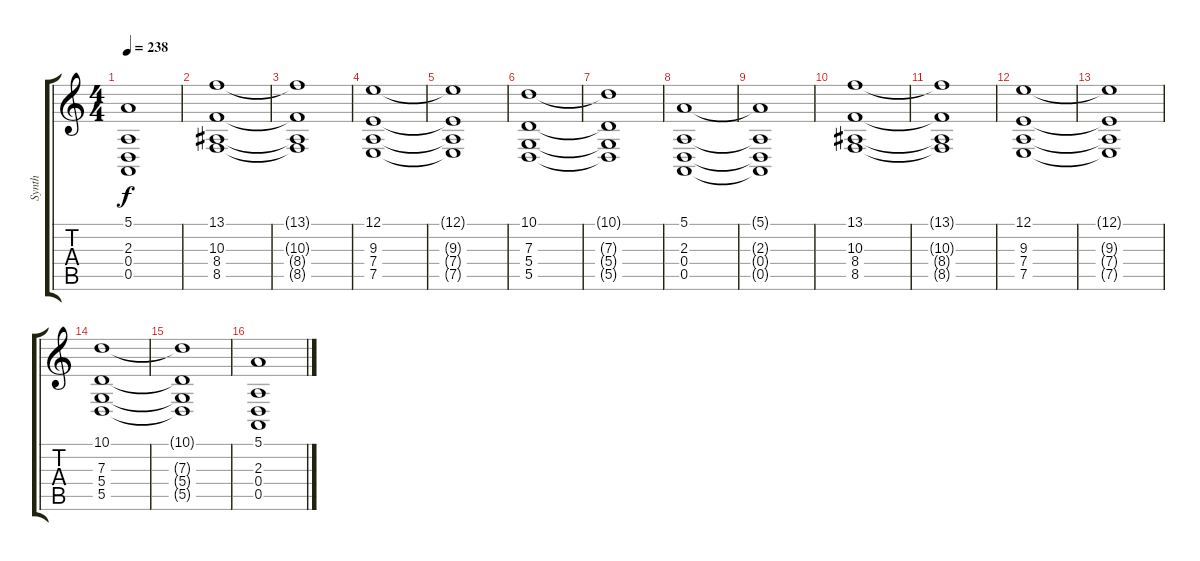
\track ("Synth" "Synth") {instrument stringensemble1}
\staff {score tabs}
\tuning (E4 B3 G3 D3 A2 E2) {hide}
\ts (4 4)
\tempo 238
\clef g2
\ks c
(5.1{t} 2.3{t} 0.4{t} 0.5{t}).1{dy f} |
(13.1 10.3 8.4 8.5).1 |
(13.1{t} 10.3{t} 8.4{t} 8.5{t}).1 |
(12.1 9.3 7.4 7.5).1 |
(12.1{t} 9.3{t} 7.4{t} 7.5{t}).1 |
(10.1 7.3 5.4 5.5).1 |
(10.1{t} 7.3{t} 5.4{t} 5.5{t}).1 |
(5.1 2.3 0.4 0.5).1 |
(5.1{t} 2.3{t} 0.4{t} 0.5{t}).1 |
(13.1 10.3 8.4 8.5).1 |
(13.1{t} 10.3{t} 8.4{t} 8.5{t}).1 |
(12.1 9.3 7.4 7.5).1 |
(12.1{t} 9.3{t} 7.4{t} 7.5{t}).1 |
(10.1 7.3 5.4 5.5).1 |
(10.1{t} 7.3{t} 5.4{t} 5.5{t}).1 |
(5.1 2.3 0.4 0.5).1
